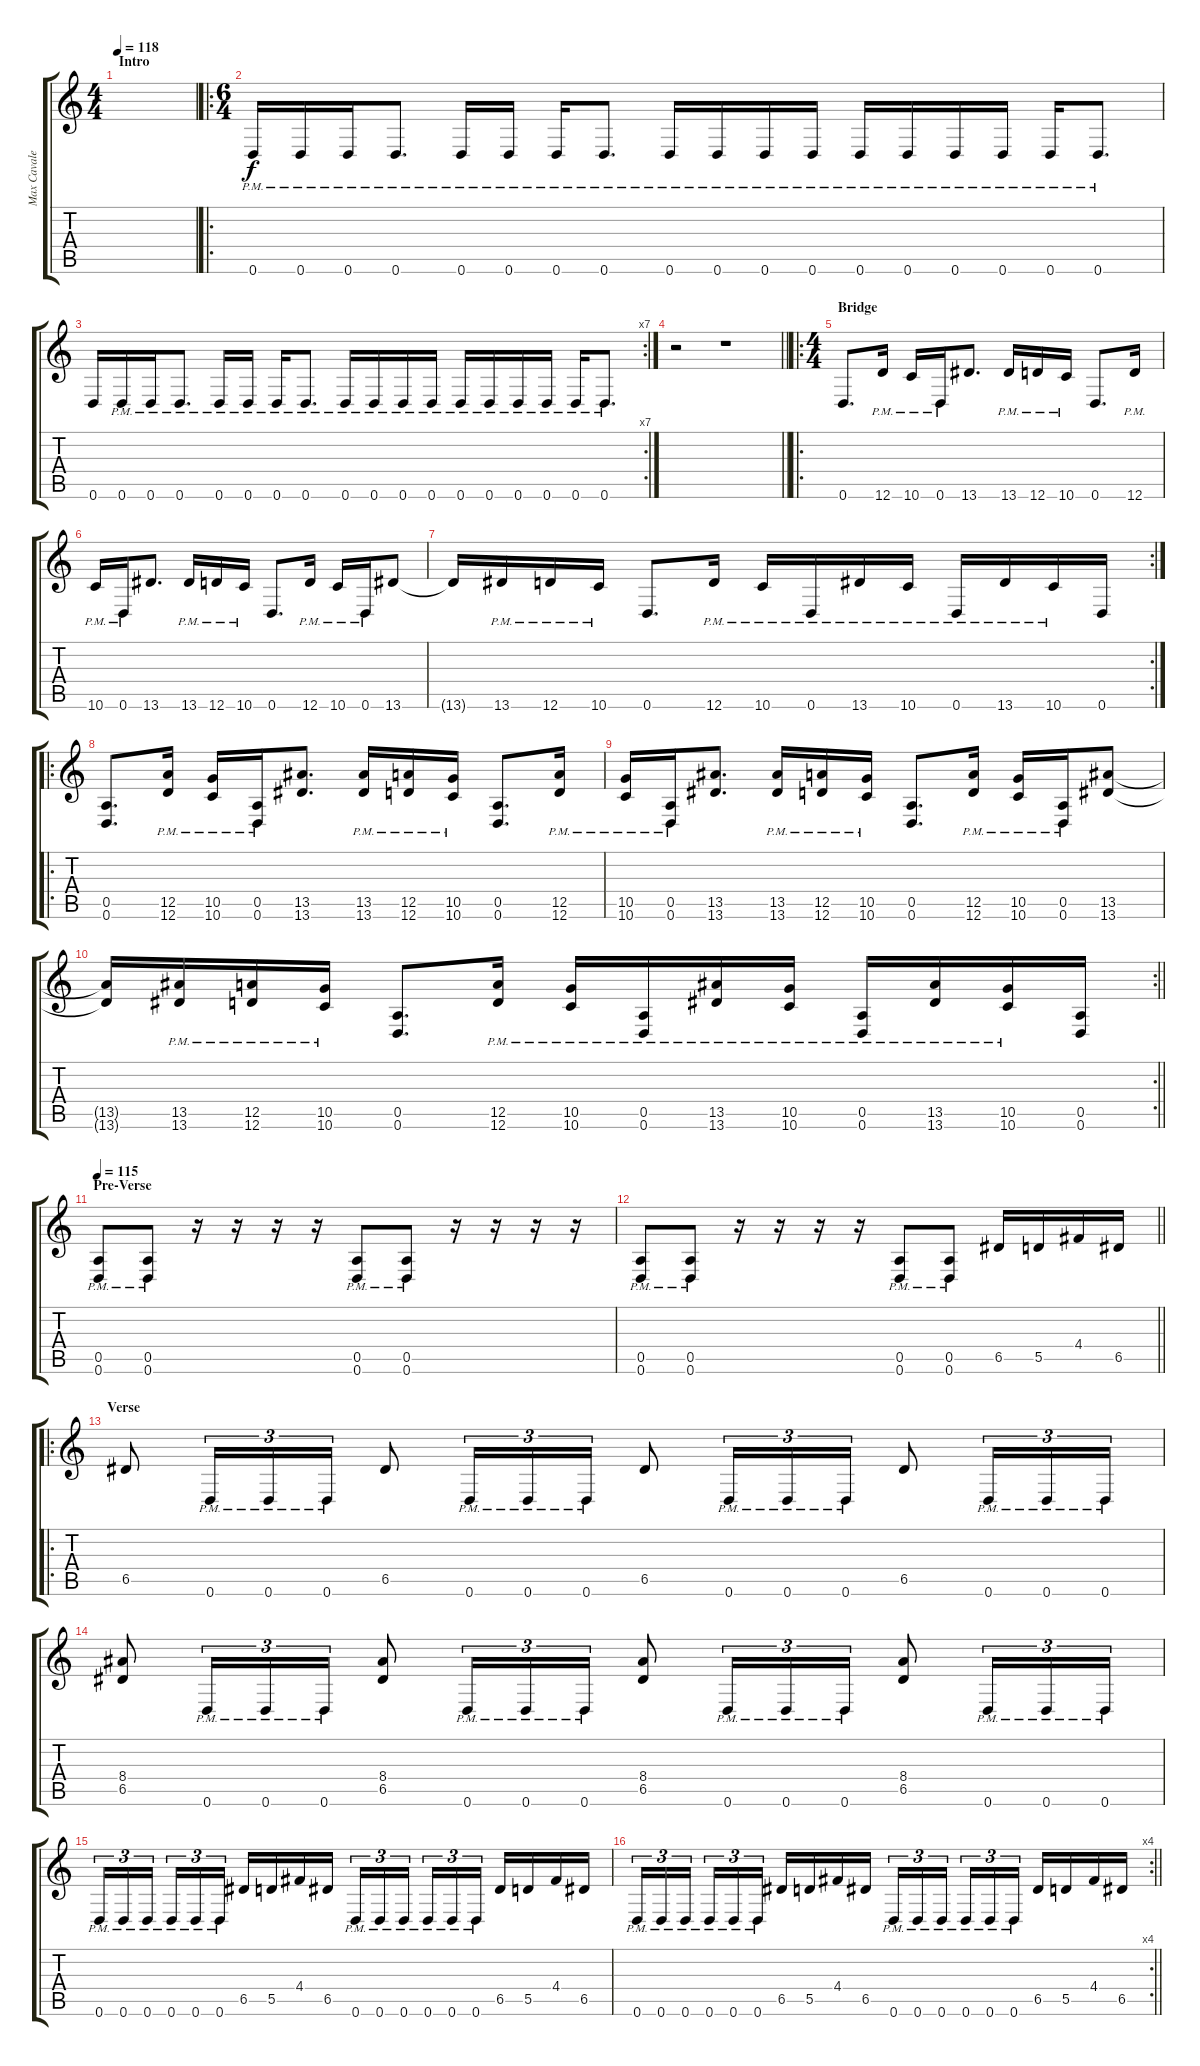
\track ("Max Cavalera" "Max Cavale") {instrument distortionguitar}
\staff {score tabs}
\tuning (E4 B3 G3 D3 A2 D2) {hide}
\ts (4 4)
\section ("" "Intro")
\tempo 118
\clef g2
\ks c
|
\ro
\ts (6 4)
0.6{pm}.16{volume 16} 0.6{pm}.16 0.6{pm}.16 0.6{pm}.8{d} 0.6{pm}.16 0.6{pm}.16 0.6{pm}.16 0.6{pm}.8{d} 0.6{pm}.16 0.6{pm}.16 0.6{pm}.16 0.6{pm}.16 0.6{pm}.16 0.6{pm}.16 0.6{pm}.16 0.6{pm}.16 0.6{pm}.16 0.6{pm}.8{d} |
\rc 7
0.6.16 0.6{pm}.16 0.6{pm}.16 0.6{pm}.8{d} 0.6{pm}.16 0.6{pm}.16 0.6{pm}.16 0.6{pm}.8{d} 0.6{pm}.16 0.6{pm}.16 0.6{pm}.16 0.6{pm}.16 0.6{pm}.16 0.6{pm}.16 0.6{pm}.16 0.6{pm}.16 0.6{pm}.16 0.6{pm}.8{d} |
\barLineRight lightlight
r.2 r.1{balance 16} |
\ro
\ts (4 4)
\section ("" "Bridge")
0.6.8{d} 12.6{pm}.16 10.6{pm}.16 0.6{pm}.16 13.6.8{d} 13.6{pm}.16 12.6{pm}.16 10.6{pm}.16 0.6.8{d} 12.6{pm}.16 |
10.6{pm}.16 0.6{pm}.16 13.6.8{d} 13.6{pm}.16 12.6{pm}.16 10.6{pm}.16 0.6.8{d} 12.6{pm}.16 10.6{pm}.16 0.6{pm}.16 13.6.8 |
\rc 2
13.6{t}.16 13.6{pm}.16 12.6{pm}.16 10.6{pm}.16 0.6.8{d} 12.6{pm}.16 10.6{pm}.16 0.6{pm}.16 13.6{pm}.16 10.6{pm}.16 0.6{pm}.16 13.6{pm}.16 10.6{pm}.16 0.6.16 |
\ro
(0.5 0.6).8{d} (12.5{pm} 12.6{pm}).16 (10.5{pm} 10.6{pm}).16 (0.5{pm} 0.6{pm}).16 (13.5 13.6).8{d} (13.5{pm} 13.6{pm}).16 (12.5{pm} 12.6{pm}).16 (10.5{pm} 10.6{pm}).16 (0.5 0.6).8{d} (12.5{pm} 12.6{pm}).16 |
(10.5{pm} 10.6{pm}).16 (0.5{pm} 0.6{pm}).16 (13.5 13.6).8{d} (13.5{pm} 13.6{pm}).16 (12.5{pm} 12.6{pm}).16 (10.5{pm} 10.6{pm}).16 (0.5 0.6).8{d} (12.5{pm} 12.6{pm}).16 (10.5{pm} 10.6{pm}).16 (0.5{pm} 0.6{pm}).16 (13.5 13.6).8 |
\rc 2
\barLineRight lightlight
(13.5{t} 13.6{t}).16 (13.5{pm} 13.6{pm}).16 (12.5{pm} 12.6{pm}).16 (10.5{pm} 10.6{pm}).16 (0.5 0.6).8{d} (12.5{pm} 12.6{pm}).16 (10.5{pm} 10.6{pm}).16 (0.5{pm} 0.6{pm}).16 (13.5{pm} 13.6{pm}).16 (10.5{pm} 10.6{pm}).16 (0.5{pm} 0.6{pm}).16 (13.5{pm} 13.6{pm}).16 (10.5{pm} 10.6{pm}).16 (0.5 0.6).16 |
\section ("" "Pre-Verse")
\tempo 115
(0.5{pm} 0.6{pm}).8 (0.5{pm} 0.6{pm}).8 r.16 r.16 r.16 r.16 (0.5{pm} 0.6{pm}).8 (0.5{pm} 0.6{pm}).8 r.16 r.16 r.16 r.16 |
\barLineRight lightlight
(0.5{pm} 0.6{pm}).8 (0.5{pm} 0.6{pm}).8 r.16 r.16 r.16 r.16 (0.5{pm} 0.6{pm}).8 (0.5{pm} 0.6{pm}).8 6.5.16 5.5.16 4.4.16 6.5.16 |
\ro
\section ("" "Verse")
6.5.8 0.6{pm}.16{tu (3 2)} 0.6{pm}.16{tu (3 2)} 0.6{pm}.16{tu (3 2)} 6.5.8 0.6{pm}.16{tu (3 2)} 0.6{pm}.16{tu (3 2)} 0.6{pm}.16{tu (3 2)} 6.5.8 0.6{pm}.16{tu (3 2)} 0.6{pm}.16{tu (3 2)} 0.6{pm}.16{tu (3 2)} 6.5.8 0.6{pm}.16{tu (3 2)} 0.6{pm}.16{tu (3 2)} 0.6{pm}.16{tu (3 2)} |
(8.4 6.5).8 0.6{pm}.16{tu (3 2)} 0.6{pm}.16{tu (3 2)} 0.6{pm}.16{tu (3 2)} (8.4 6.5).8 0.6{pm}.16{tu (3 2)} 0.6{pm}.16{tu (3 2)} 0.6{pm}.16{tu (3 2)} (8.4 6.5).8 0.6{pm}.16{tu (3 2)} 0.6{pm}.16{tu (3 2)} 0.6{pm}.16{tu (3 2)} (8.4 6.5).8 0.6{pm}.16{tu (3 2)} 0.6{pm}.16{tu (3 2)} 0.6{pm}.16{tu (3 2)} |
0.6{pm}.16{tu (3 2)} 0.6{pm}.16{tu (3 2)} 0.6{pm}.16{tu (3 2) beam splitsecondary} 0.6{pm}.16{tu (3 2)} 0.6{pm}.16{tu (3 2)} 0.6{pm}.16{tu (3 2)} 6.5.16 5.5.16 4.4.16 6.5.16 0.6{pm}.16{tu (3 2)} 0.6{pm}.16{tu (3 2)} 0.6{pm}.16{tu (3 2) beam splitsecondary} 0.6{pm}.16{tu (3 2)} 0.6{pm}.16{tu (3 2)} 0.6{pm}.16{tu (3 2)} 6.5.16 5.5.16 4.4.16 6.5.16 |
\rc 4
\barLineRight lightlight
0.6{pm}.16{tu (3 2)} 0.6{pm}.16{tu (3 2)} 0.6{pm}.16{tu (3 2) beam splitsecondary} 0.6{pm}.16{tu (3 2)} 0.6{pm}.16{tu (3 2)} 0.6{pm}.16{tu (3 2)} 6.5.16 5.5.16 4.4.16 6.5.16 0.6{pm}.16{tu (3 2)} 0.6{pm}.16{tu (3 2)} 0.6{pm}.16{tu (3 2) beam splitsecondary} 0.6{pm}.16{tu (3 2)} 0.6{pm}.16{tu (3 2)} 0.6{pm}.16{tu (3 2)} 6.5.16 5.5.16 4.4.16 6.5.16
